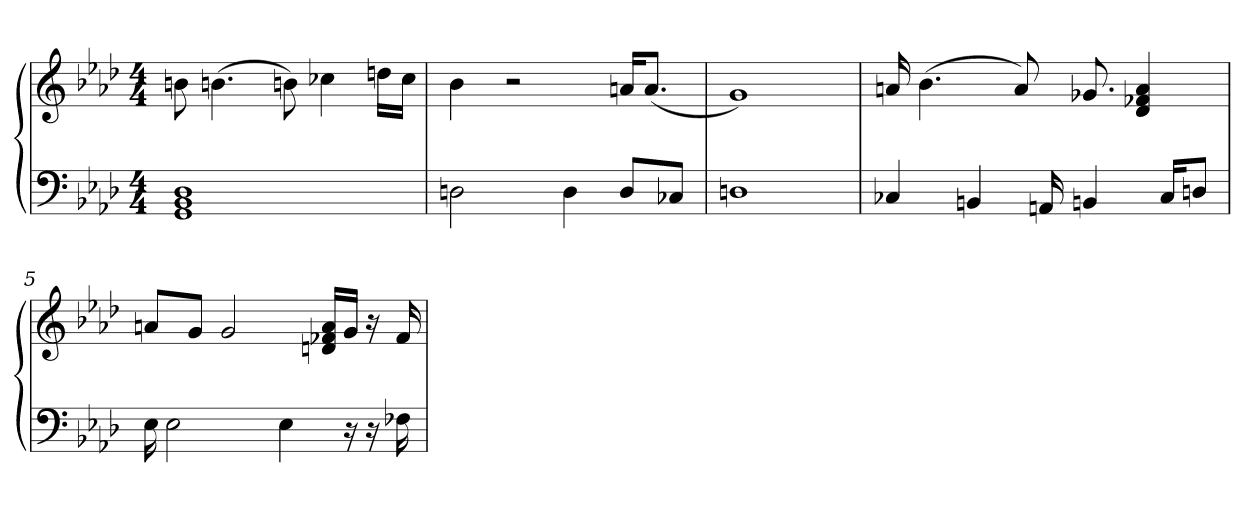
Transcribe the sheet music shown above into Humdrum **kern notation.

**kern	**kern
*part1	*part1
*staff2	*staff1
*clefF4	*clefG2
*k[b-e-a-d-]	*k[b-e-a-d-]
*M4/4	*M4/4
=1	=1
1GG 1BB- 1D-	8bn
.	(4.bn
.	8bn)
.	4cc-X
.	16ddn\LL
.	16cc-\JJ
=2	=2
2Dn	4b-
.	2r
4D	.
8D/L	16an/KL
.	(8.a/J
8C-X/J	.
=3	=3
1Dn	1g)
=4	=4
4C-X	16an
.	(4.b-
4BBn	.
.	8a)
16AAn	.
4BBn	8.g-X
.	4d- 4f-X 4a
16C-/KL	.
8Dn/J	.
=5	=5
16E-	8an/L
2E-	.
.	8g/J
.	2g
4E-	.
.	16dn/ 16f-X/ 16a/LL
16r	16g/JJ
16r	16r
16F-X	16f-
=	=
*-	*-
